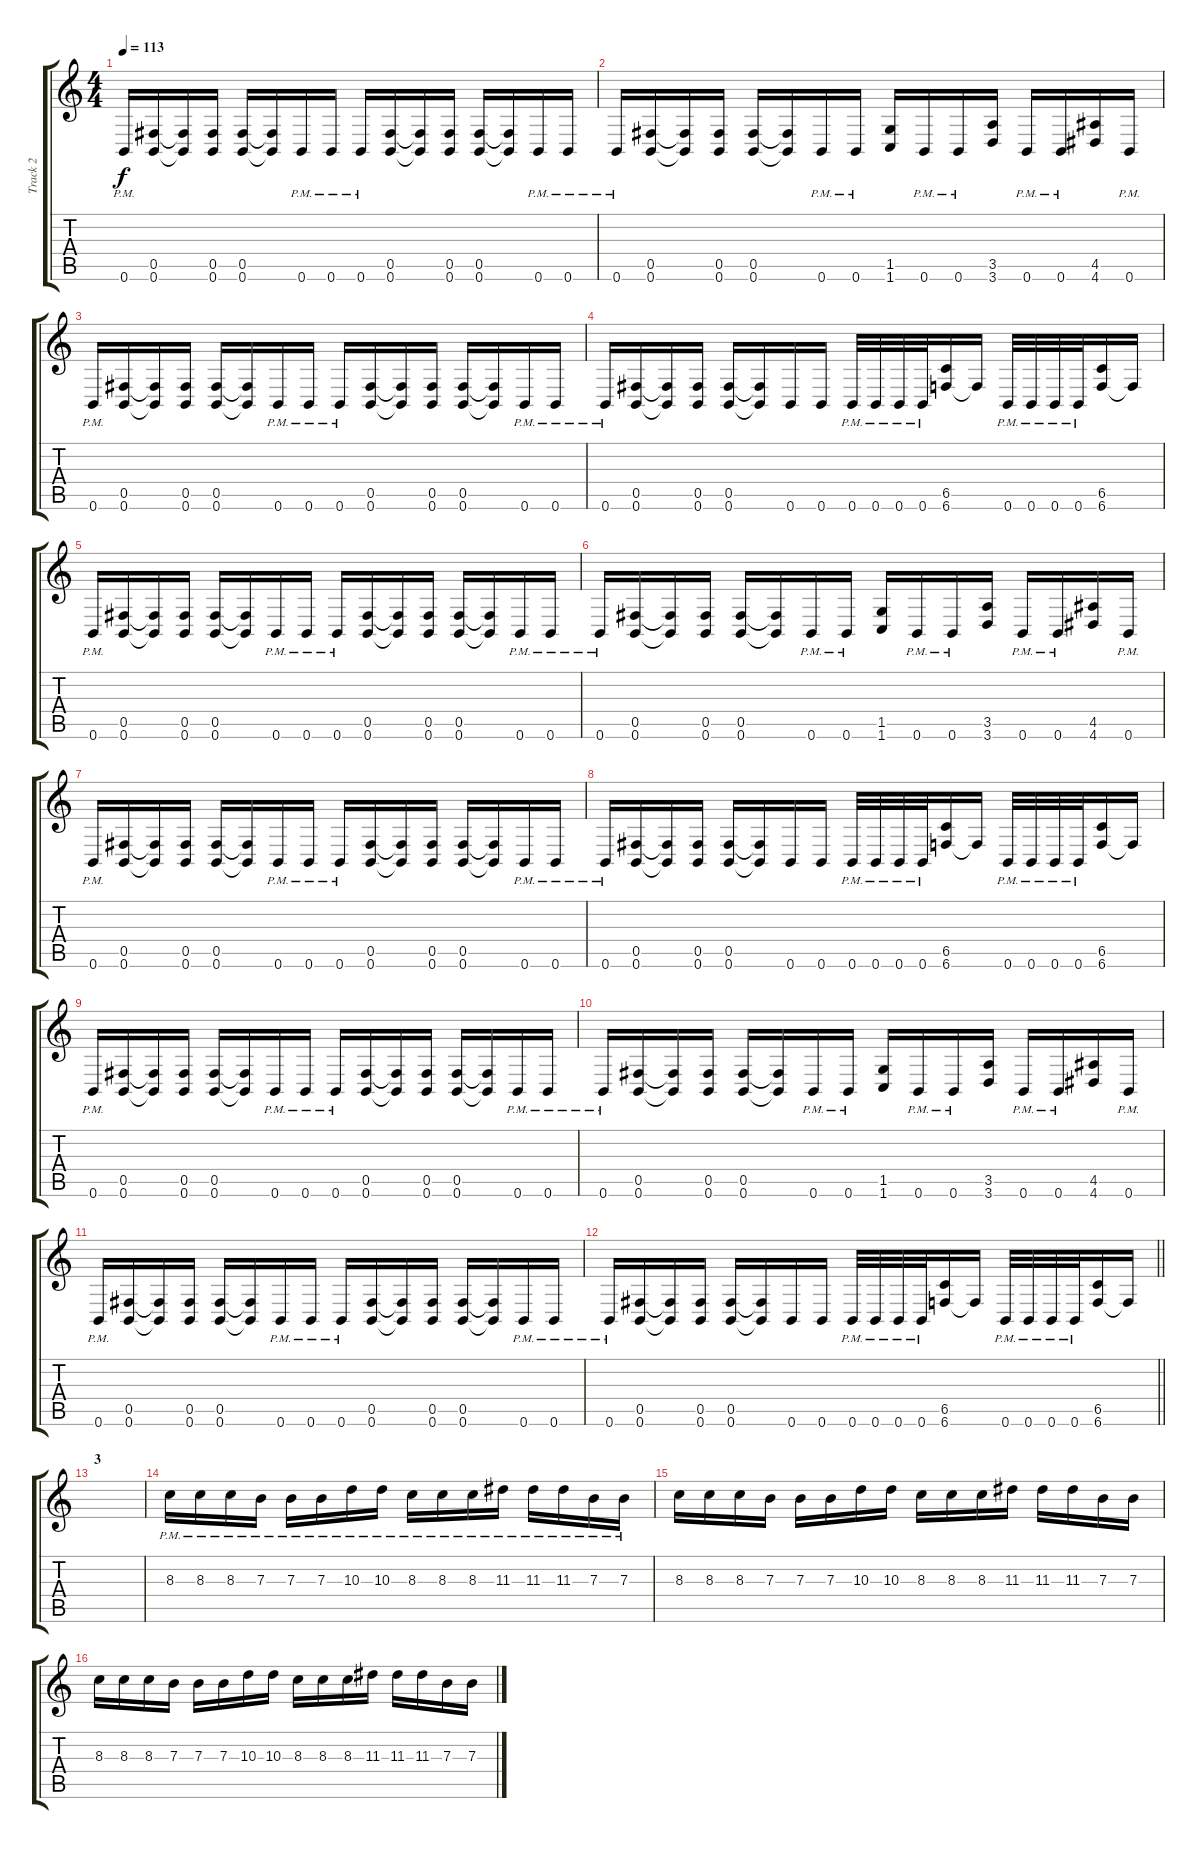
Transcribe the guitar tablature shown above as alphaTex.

\track ("Track 2" "Track 2") {instrument distortionguitar}
\staff {score tabs}
\tuning (Db4 Ab3 E3 B2 Gb2 B1) {hide}
\ts (4 4)
\tempo 113
\clef g2
\ks c
0.6{pm}.16{dy f} (0.5 0.6).16 (0.5{t} 0.6{t}).16 (0.5 0.6).16 (0.5 0.6).16 (0.5{t} 0.6{t}).16 0.6{pm}.16 0.6{pm}.16 0.6{pm}.16 (0.5 0.6).16 (0.5{t} 0.6{t}).16 (0.5 0.6).16 (0.5 0.6).16 (0.5{t} 0.6{t}).16 0.6{pm}.16 0.6{pm}.16 |
0.6{pm}.16 (0.5 0.6).16 (0.5{t} 0.6{t}).16 (0.5 0.6).16 (0.5 0.6).16 (0.5{t} 0.6{t}).16 0.6{pm}.16 0.6{pm}.16 (1.5 1.6).16 0.6{pm}.16 0.6{pm}.16 (3.5 3.6).16 0.6{pm}.16 0.6{pm}.16 (4.5 4.6).16 0.6{pm}.16 |
0.6{pm}.16 (0.5 0.6).16 (0.5{t} 0.6{t}).16 (0.5 0.6).16 (0.5 0.6).16 (0.5{t} 0.6{t}).16 0.6{pm}.16 0.6{pm}.16 0.6{pm}.16 (0.5 0.6).16 (0.5{t} 0.6{t}).16 (0.5 0.6).16 (0.5 0.6).16 (0.5{t} 0.6{t}).16 0.6{pm}.16 0.6{pm}.16 |
0.6{pm}.16 (0.5 0.6).16 (0.5{t} 0.6{t}).16 (0.5 0.6).16 (0.5 0.6).16 (0.5{t} 0.6{t}).16 0.6.16 0.6.16 0.6{pm}.32 0.6{pm}.32 0.6{pm}.32 0.6{pm}.32 (6.5 6.6).16 6.6{t}.16 0.6{pm}.32 0.6{pm}.32 0.6{pm}.32 0.6{pm}.32 (6.5 6.6).16 6.6{t}.16 |
0.6{pm}.16 (0.5 0.6).16 (0.5{t} 0.6{t}).16 (0.5 0.6).16 (0.5 0.6).16 (0.5{t} 0.6{t}).16 0.6{pm}.16 0.6{pm}.16 0.6{pm}.16 (0.5 0.6).16 (0.5{t} 0.6{t}).16 (0.5 0.6).16 (0.5 0.6).16 (0.5{t} 0.6{t}).16 0.6{pm}.16 0.6{pm}.16 |
0.6{pm}.16 (0.5 0.6).16 (0.5{t} 0.6{t}).16 (0.5 0.6).16 (0.5 0.6).16 (0.5{t} 0.6{t}).16 0.6{pm}.16 0.6{pm}.16 (1.5 1.6).16 0.6{pm}.16 0.6{pm}.16 (3.5 3.6).16 0.6{pm}.16 0.6{pm}.16 (4.5 4.6).16 0.6{pm}.16 |
0.6{pm}.16 (0.5 0.6).16 (0.5{t} 0.6{t}).16 (0.5 0.6).16 (0.5 0.6).16 (0.5{t} 0.6{t}).16 0.6{pm}.16 0.6{pm}.16 0.6{pm}.16 (0.5 0.6).16 (0.5{t} 0.6{t}).16 (0.5 0.6).16 (0.5 0.6).16 (0.5{t} 0.6{t}).16 0.6{pm}.16 0.6{pm}.16 |
0.6{pm}.16 (0.5 0.6).16 (0.5{t} 0.6{t}).16 (0.5 0.6).16 (0.5 0.6).16 (0.5{t} 0.6{t}).16 0.6.16 0.6.16 0.6{pm}.32 0.6{pm}.32 0.6{pm}.32 0.6{pm}.32 (6.5 6.6).16 6.6{t}.16 0.6{pm}.32 0.6{pm}.32 0.6{pm}.32 0.6{pm}.32 (6.5 6.6).16 6.6{t}.16 |
0.6{pm}.16 (0.5 0.6).16 (0.5{t} 0.6{t}).16 (0.5 0.6).16 (0.5 0.6).16 (0.5{t} 0.6{t}).16 0.6{pm}.16 0.6{pm}.16 0.6{pm}.16 (0.5 0.6).16 (0.5{t} 0.6{t}).16 (0.5 0.6).16 (0.5 0.6).16 (0.5{t} 0.6{t}).16 0.6{pm}.16 0.6{pm}.16 |
0.6{pm}.16 (0.5 0.6).16 (0.5{t} 0.6{t}).16 (0.5 0.6).16 (0.5 0.6).16 (0.5{t} 0.6{t}).16 0.6{pm}.16 0.6{pm}.16 (1.5 1.6).16 0.6{pm}.16 0.6{pm}.16 (3.5 3.6).16 0.6{pm}.16 0.6{pm}.16 (4.5 4.6).16 0.6{pm}.16 |
0.6{pm}.16 (0.5 0.6).16 (0.5{t} 0.6{t}).16 (0.5 0.6).16 (0.5 0.6).16 (0.5{t} 0.6{t}).16 0.6{pm}.16 0.6{pm}.16 0.6{pm}.16 (0.5 0.6).16 (0.5{t} 0.6{t}).16 (0.5 0.6).16 (0.5 0.6).16 (0.5{t} 0.6{t}).16 0.6{pm}.16 0.6{pm}.16 |
\barLineRight lightlight
0.6{pm}.16 (0.5 0.6).16 (0.5{t} 0.6{t}).16 (0.5 0.6).16 (0.5 0.6).16 (0.5{t} 0.6{t}).16 0.6.16 0.6.16 0.6{pm}.32 0.6{pm}.32 0.6{pm}.32 0.6{pm}.32 (6.5 6.6).16 6.6{t}.16 0.6{pm}.32 0.6{pm}.32 0.6{pm}.32 0.6{pm}.32 (6.5 6.6).16 6.6{t}.16 |
\section ("" "3")
|
8.3{pm}.16 8.3{pm}.16 8.3{pm}.16 7.3{pm}.16 7.3{pm}.16 7.3{pm}.16 10.3{pm}.16 10.3{pm}.16 8.3{pm}.16 8.3{pm}.16 8.3{pm}.16 11.3{pm}.16 11.3{pm}.16 11.3{pm}.16 7.3{pm}.16 7.3{pm}.16 |
8.3.16{volume 16} 8.3.16 8.3.16 7.3.16 7.3.16 7.3.16 10.3.16 10.3.16 8.3.16 8.3.16 8.3.16 11.3.16 11.3.16 11.3.16 7.3.16 7.3.16 |
8.3.16 8.3.16 8.3.16 7.3.16 7.3.16 7.3.16 10.3.16 10.3.16 8.3.16 8.3.16 8.3.16 11.3.16 11.3.16 11.3.16 7.3.16 7.3.16
